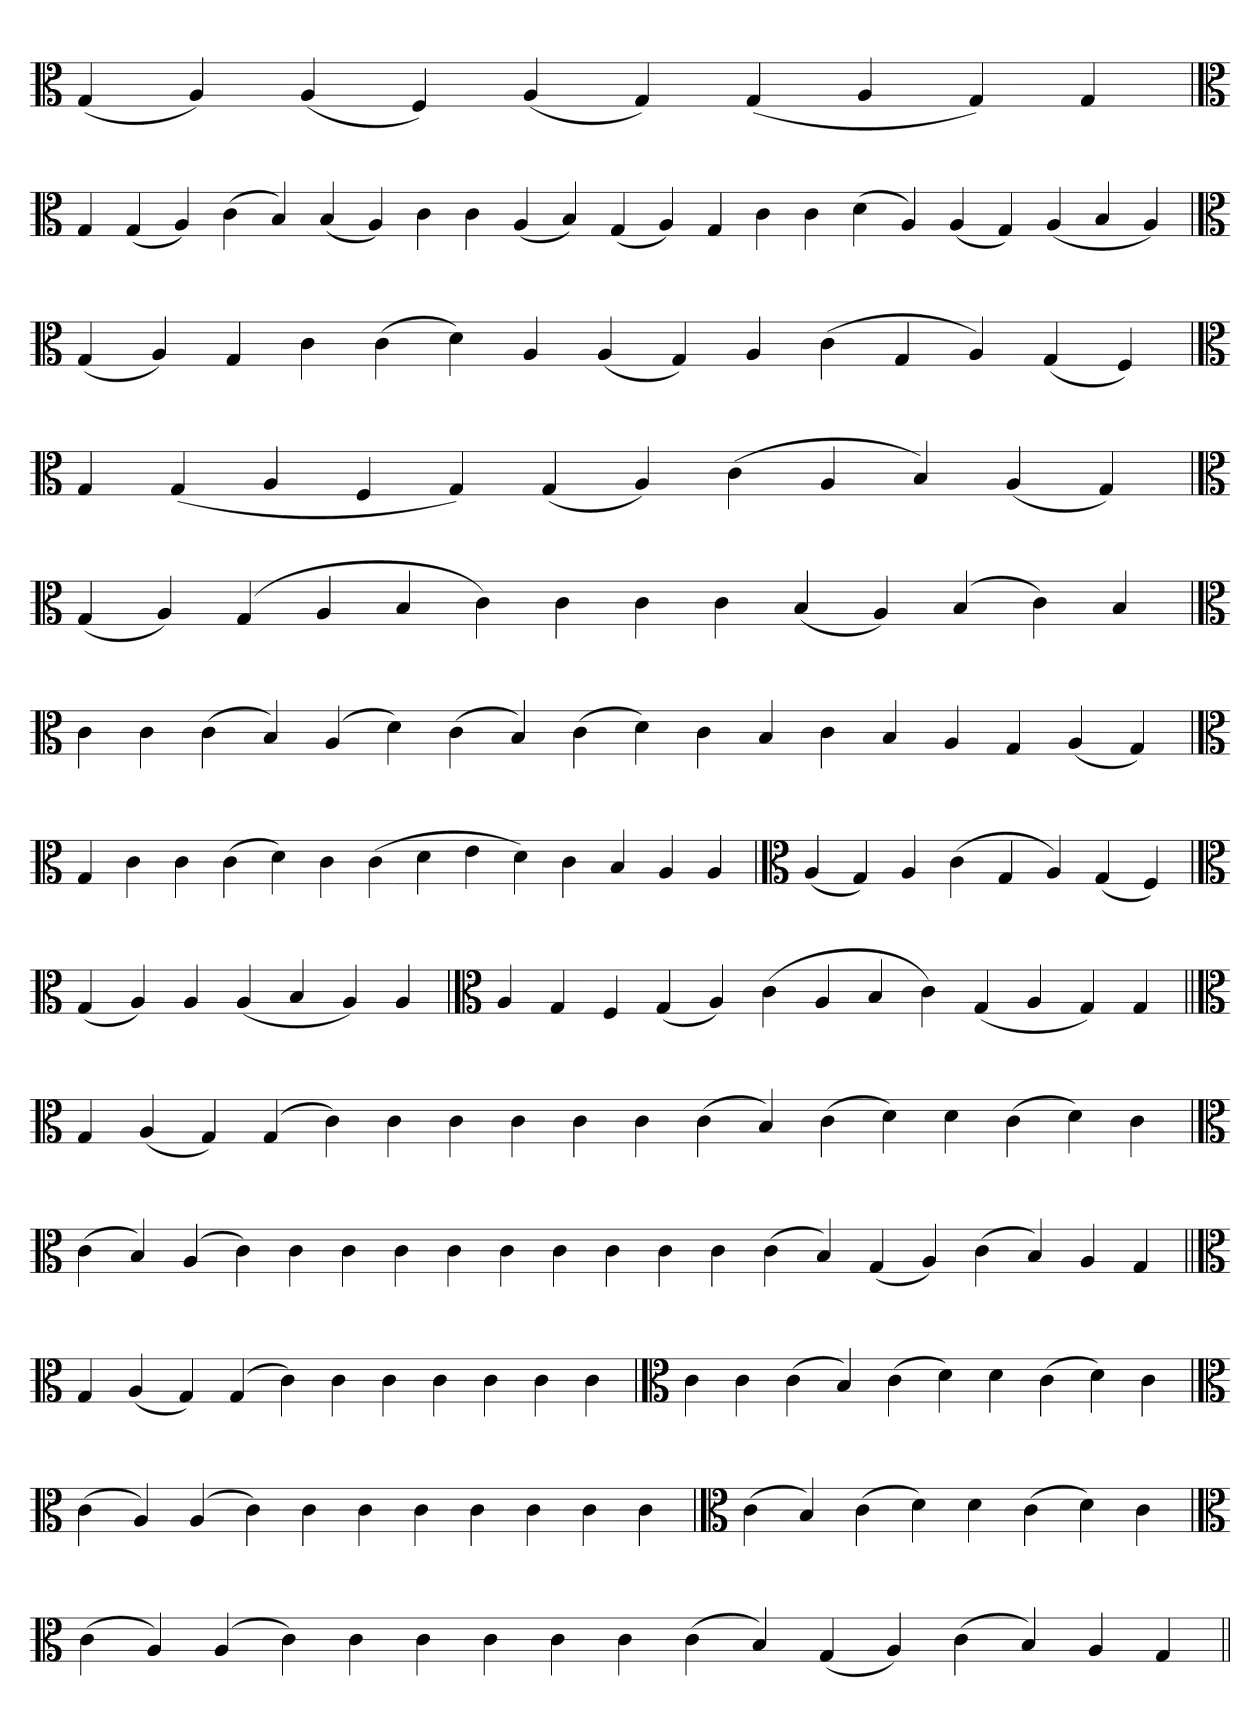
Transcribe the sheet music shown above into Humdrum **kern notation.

**kern
*part1
*staff1
*clefC3
=
(4G
4A)
(4A
4F)
(4A
4G)
(4G
4A
4G)
4G
=`
*clefC3
4G
(4G
4A)
(4c
4B)
(4B
4A)
4c
4c
(4A
4B)
(4G
4A)
4G
4c
4c
(4d
4A)
(4A
4G)
(4A
4B
4A)
='
*clefC3
(4G
4A)
4G
4c
(4c
4d)
4A
(4A
4G)
4A
(4c
4G
4A)
(4G
4F)
='
*clefC3
4G
(4G
4A
4F
4G)
(4G
4A)
(4c
4A
4B)
(4A
4G)
=
*clefC3
(4G
4A)
(4G
4A
4B
4c)
4c
4c
4c
(4B
4A)
(4B
4c)
4B
=`
*clefC3
4c
4c
(4c
4B)
(4A
4d)
(4c
4B)
(4c
4d)
4c
4B
4c
4B
4A
4G
(4A
4G)
='
*clefC3
4G
4c
4c
(4c
4d)
4c
(4c
4d
4e
4d)
4c
4B
4A
4A
=`
*clefC3
(4A
4G)
4A
(4c
4G
4A)
(4G
4F)
='
*clefC3
(4G
4A)
4A
(4A
4B
4A)
4A
=`
*clefC3
4A
4G
4F
(4G
4A)
(4c
4A
4B
4c)
(4G
4A
4G)
4G
=||
*clefC3
4G
(4A
4G)
(4G
4c)
4c
4c
4c
4c
4c
(4c
4B)
(4c
4d)
4d
(4c
4d)
4c
=
*clefC3
(4c
4B)
(4A
4c)
4c
4c
4c
4c
4c
4c
4c
4c
4c
(4c
4B)
(4G
4A)
(4c
4B)
4A
4G
=||
*clefC3
4G
(4A
4G)
(4G
4c)
4c
4c
4c
4c
4c
4c
=`
*clefC3
4c
4c
(4c
4B)
(4c
4d)
4d
(4c
4d)
4c
=
*clefC3
(4c
4A)
(4A
4c)
4c
4c
4c
4c
4c
4c
4c
=`
*clefC3
(4c
4B)
(4c
4d)
4d
(4c
4d)
4c
=
*clefC3
(4c
4A)
(4A
4c)
4c
4c
4c
4c
4c
(4c
4B)
(4G
4A)
(4c
4B)
4A
4G
=||
*-
